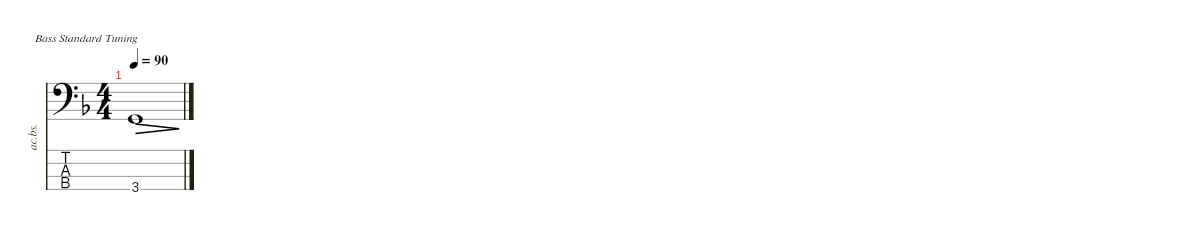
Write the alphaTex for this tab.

\defaultSystemsLayout 4
\hideDynamics
\bracketExtendMode nobrackets
\track ("Acoustic Bass" "ac.bs.") {instrument acousticbass}
\staff {score tabs}
\tuning (G2 D2 A1 E1)
\ts (4 4)
\tempo 90
\clef f4
\ks f
3.4{acc forcenatural}.1{dec dy ppp}
